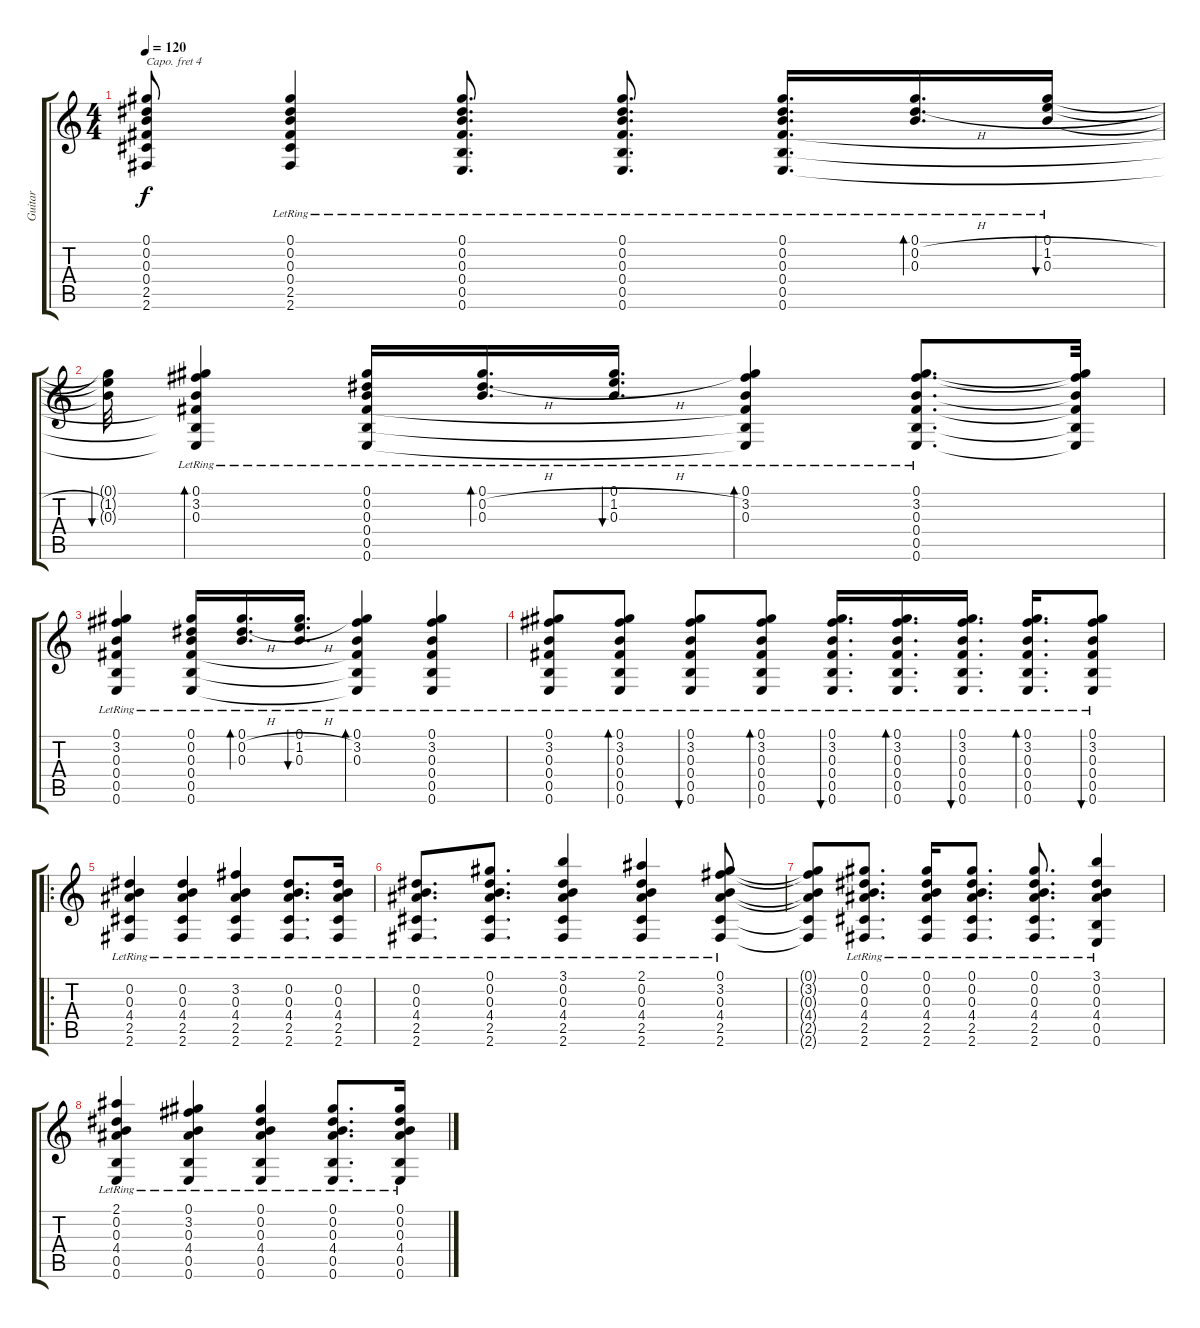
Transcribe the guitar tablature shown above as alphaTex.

\track ("Guitar" "Guitar") {instrument acousticguitarsteel}
\staff {score tabs}
\capo 4
\tuning (E4 B3 G3 D3 G2 C2) {hide}
\ts (4 4)
\tempo 120
\clef g2
\ks c
(0.1{t} 0.2{t} 0.3{t} 0.4{t} 2.5{t} 2.6{t}).8{dy f} (0.1{lr} 0.2{lr} 0.3{lr} 0.4{lr} 2.5{lr} 2.6{lr}).4 (0.1{lr} 0.2{lr} 0.3{lr} 0.4{lr} 0.5{lr} 0.6{lr}).8{d} (0.1{lr} 0.2{lr} 0.3{lr} 0.4{lr} 0.5{lr} 0.6{lr}).8{d} (0.1{lr} 0.2{lr} 0.3{lr} 0.4{lr} 0.5{lr} 0.6{lr}).16{d} (0.1{lr} 0.2{h lr} 0.3{lr}).16{d bd 30} (0.1{lr} 1.2{h lr} 0.3{lr}).16{bu 30} |
(0.1{t} 1.2{t} 0.3{t}).32{bu 30} (0.1{lr} 3.2{lr} 0.3{lr} 0.4{t} 0.5{t} 0.6{t}).4{bd 30} (0.1{lr} 0.2{lr} 0.3{lr} 0.4{lr} 0.5{lr} 0.6{lr}).16 (0.1{lr} 0.2{h lr} 0.3{lr}).16{d bd 30} (0.1{lr} 1.2{h lr} 0.3{lr}).16{d bu 30} (0.1{lr} 3.2{lr} 0.3{lr} 0.4{t} 0.5{t} 0.6{t}).4{bd 30} (0.1{lr} 3.2{lr} 0.3{lr} 0.4{lr} 0.5{lr} 0.6{lr}).8{d} (0.1{t} 3.2{t} 0.3{t} 0.4{t} 0.5{t} 0.6{t}).32 |
(0.1{lr} 3.2{lr} 0.3{lr} 0.4{lr} 0.5{lr} 0.6{lr}).4 (0.1{lr} 0.2{lr} 0.3{lr} 0.4{lr} 0.5{lr} 0.6{lr}).16 (0.1{lr} 0.2{h lr} 0.3{lr}).16{d bd 30} (0.1{lr} 1.2{h lr} 0.3{lr}).16{d bu 30} (0.1{lr} 3.2{lr} 0.3{lr} 0.4{t} 0.5{t} 0.6{t}).4{bd 30} (0.1{lr} 3.2{lr} 0.3{lr} 0.4{lr} 0.5{lr} 0.6{lr}).4 |
(0.1{lr} 3.2{lr} 0.3{lr} 0.4{lr} 0.5{lr} 0.6{lr}).8 (0.1{lr} 3.2{lr} 0.3{lr} 0.4{lr} 0.5{lr} 0.6{lr}).8{bd 30} (0.1{lr} 3.2{lr} 0.3{lr} 0.4{lr} 0.5{lr} 0.6{lr}).8{bu 30} (0.1{lr} 3.2{lr} 0.3{lr} 0.4{lr} 0.5{lr} 0.6{lr}).8{bd 30} (0.1{lr} 3.2{lr} 0.3{lr} 0.4{lr} 0.5{lr} 0.6{lr}).16{d bu 30} (0.1{lr} 3.2{lr} 0.3{lr} 0.4{lr} 0.5{lr} 0.6{lr}).16{d bd 30} (0.1{lr} 3.2{lr} 0.3{lr} 0.4{lr} 0.5{lr} 0.6{lr}).16{d bu 30} (0.1{lr} 3.2{lr} 0.3{lr} 0.4{lr} 0.5{lr} 0.6{lr}).16{d bd 30} (0.1{lr} 3.2{lr} 0.3{lr} 0.4{lr} 0.5{lr} 0.6{lr}).8{bu 30} |
\ro
(0.2{lr} 0.3{lr} 4.4{lr} 2.5{lr} 2.6{lr}).4 (0.2{lr} 0.3{lr} 4.4{lr} 2.5{lr} 2.6{lr}).4 (3.2{lr} 0.3{lr} 4.4{lr} 2.5{lr} 2.6{lr}).4 (0.2{lr} 0.3{lr} 4.4{lr} 2.5{lr} 2.6{lr}).8{d} (0.2{lr} 0.3{lr} 4.4{lr} 2.5{lr} 2.6{lr}).16 |
(0.2{lr} 0.3{lr} 4.4{lr} 2.5{lr} 2.6{lr}).8{d} (0.1{lr} 0.2{lr} 0.3{lr} 4.4{lr} 2.5{lr} 2.6{lr}).8{d} (3.1{lr} 0.2{lr} 0.3{lr} 4.4{lr} 2.5{lr} 2.6{lr}).4 (2.1{lr} 0.2{lr} 0.3{lr} 4.4{lr} 2.5{lr} 2.6{lr}).4 (0.1{lr} 3.2{lr} 0.3{lr} 4.4{lr} 2.5{lr} 2.6{lr}).8 |
(0.1{t} 3.2{t} 0.3{t} 4.4{t} 2.5{t} 2.6{t}).8 (0.1{lr} 0.2{lr} 0.3{lr} 4.4{lr} 2.5{lr} 2.6{lr}).8{d} (0.1{lr} 0.2{lr} 0.3{lr} 4.4{lr} 2.5{lr} 2.6{lr}).16 (0.1{lr} 0.2{lr} 0.3{lr} 4.4{lr} 2.5{lr} 2.6{lr}).8{d} (0.1{lr} 0.2{lr} 0.3{lr} 4.4{lr} 2.5{lr} 2.6{lr}).8{d} (3.1{lr} 0.2{lr} 0.3{lr} 4.4{lr} 0.5{lr} 0.6{lr}).4 |
(2.1{lr} 0.2{lr} 0.3{lr} 4.4{lr} 0.5{lr} 0.6{lr}).4 (0.1{lr} 3.2{lr} 0.3{lr} 4.4{lr} 0.5{lr} 0.6{lr}).4 (0.1{lr} 0.2{lr} 0.3{lr} 4.4{lr} 0.5{lr} 0.6{lr}).4 (0.1{lr} 0.2{lr} 0.3{lr} 4.4{lr} 0.5{lr} 0.6{lr}).8{d} (0.1{lr} 0.2{lr} 0.3{lr} 4.4{lr} 0.5{lr} 0.6{lr}).16
